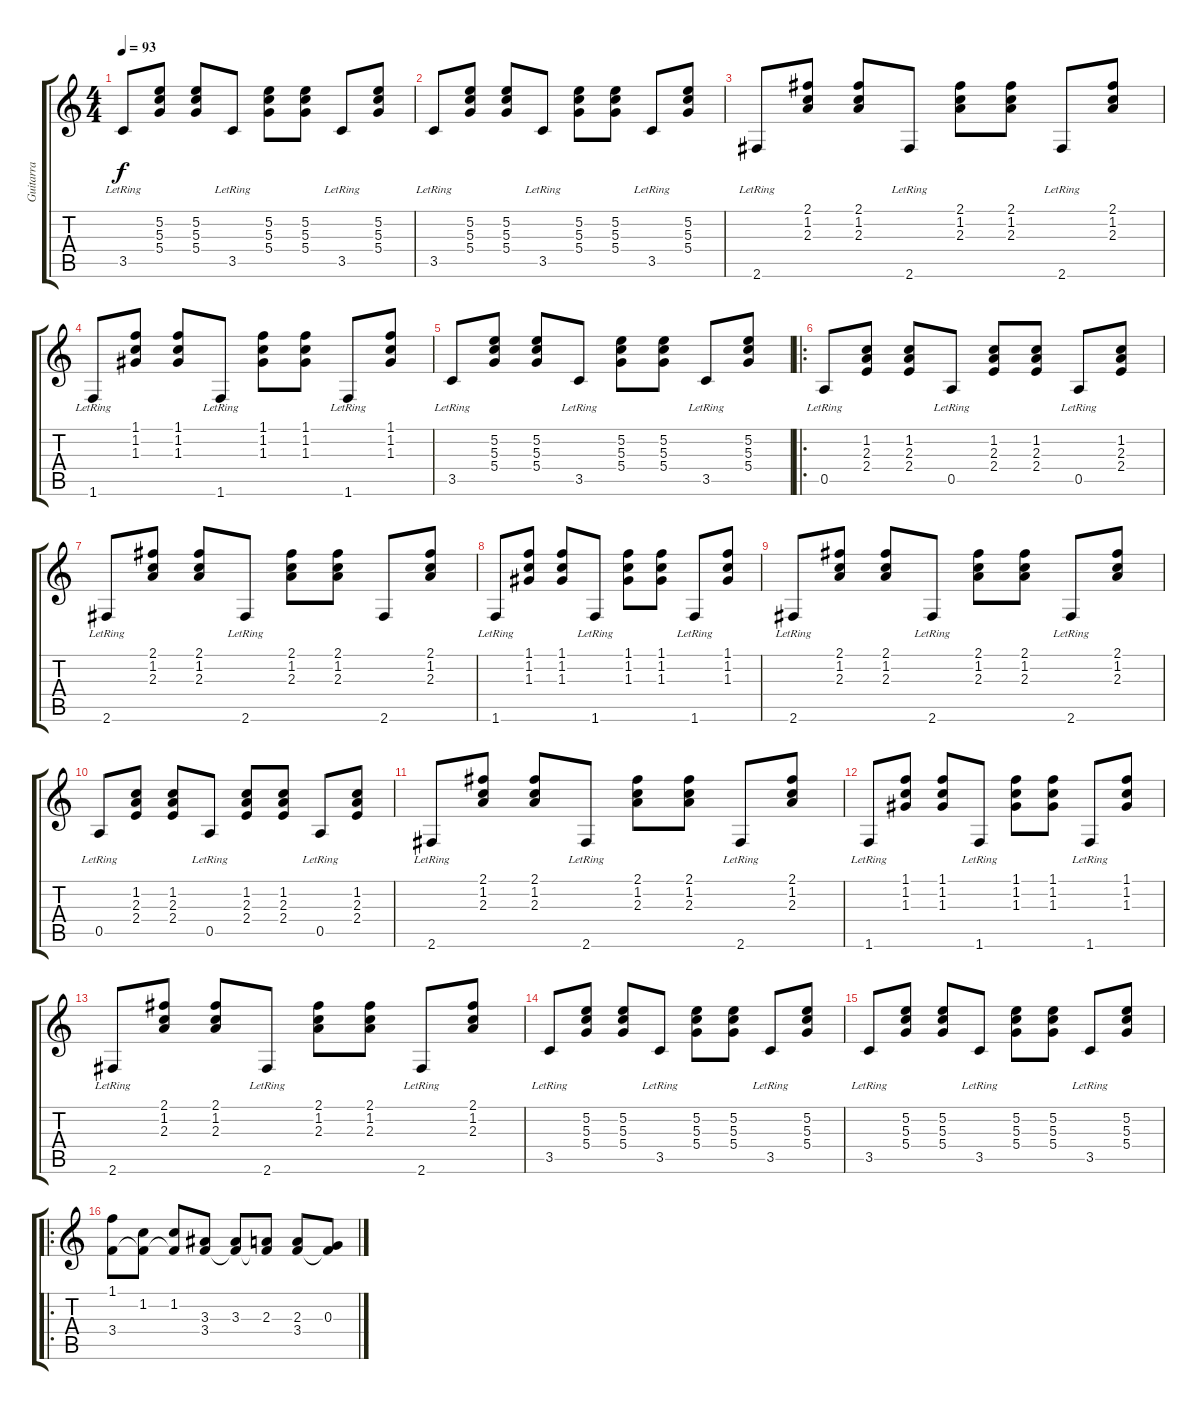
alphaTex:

\track ("Guitarra" "Guitarra") {solo instrument acousticguitarnylon}
\staff {score tabs}
\tuning (E4 B3 G3 D3 A2 E2) {hide}
\ts (4 4)
\tempo 93
\clef g2
\ks c
3.5{lr}.8{dy f} (5.2 5.3 5.4).8 (5.2 5.3 5.4).8 3.5{lr}.8 (5.2 5.3 5.4).8 (5.2 5.3 5.4).8 3.5{lr}.8 (5.2 5.3 5.4).8 |
3.5{lr}.8 (5.2 5.3 5.4).8 (5.2 5.3 5.4).8 3.5{lr}.8 (5.2 5.3 5.4).8 (5.2 5.3 5.4).8 3.5{lr}.8 (5.2 5.3 5.4).8 |
2.6{lr}.8 (2.1 1.2 2.3).8 (2.1 1.2 2.3).8 2.6{lr}.8 (2.1 1.2 2.3).8 (2.1 1.2 2.3).8 2.6{lr}.8 (2.1 1.2 2.3).8 |
1.6{lr}.8 (1.1 1.2 1.3).8 (1.1 1.2 1.3).8 1.6{lr}.8 (1.1 1.2 1.3).8 (1.1 1.2 1.3).8 1.6{lr}.8 (1.1 1.2 1.3).8 |
3.5{lr}.8 (5.2 5.3 5.4).8 (5.2 5.3 5.4).8 3.5{lr}.8 (5.2 5.3 5.4).8 (5.2 5.3 5.4).8 3.5{lr}.8 (5.2 5.3 5.4).8 |
\ro
0.5{lr}.8 (1.2 2.3 2.4).8 (1.2 2.3 2.4).8 0.5{lr}.8 (1.2 2.3 2.4).8 (1.2 2.3 2.4).8 0.5{lr}.8 (1.2 2.3 2.4).8 |
2.6{lr}.8 (2.1 1.2 2.3).8 (2.1 1.2 2.3).8 2.6{lr}.8 (2.1 1.2 2.3).8 (2.1 1.2 2.3).8 2.6.8 (2.1 1.2 2.3).8 |
1.6{lr}.8 (1.1 1.2 1.3).8 (1.1 1.2 1.3).8 1.6{lr}.8 (1.1 1.2 1.3).8 (1.1 1.2 1.3).8 1.6{lr}.8 (1.1 1.2 1.3).8 |
2.6{lr}.8 (2.1 1.2 2.3).8 (2.1 1.2 2.3).8 2.6{lr}.8 (2.1 1.2 2.3).8 (2.1 1.2 2.3).8 2.6{lr}.8 (2.1 1.2 2.3).8 |
0.5{lr}.8 (1.2 2.3 2.4).8 (1.2 2.3 2.4).8 0.5{lr}.8 (1.2 2.3 2.4).8 (1.2 2.3 2.4).8 0.5{lr}.8 (1.2 2.3 2.4).8 |
2.6{lr}.8 (2.1 1.2 2.3).8 (2.1 1.2 2.3).8 2.6{lr}.8 (2.1 1.2 2.3).8 (2.1 1.2 2.3).8 2.6{lr}.8 (2.1 1.2 2.3).8 |
1.6{lr}.8 (1.1 1.2 1.3).8 (1.1 1.2 1.3).8 1.6{lr}.8 (1.1 1.2 1.3).8 (1.1 1.2 1.3).8 1.6{lr}.8 (1.1 1.2 1.3).8 |
2.6{lr}.8 (2.1 1.2 2.3).8 (2.1 1.2 2.3).8 2.6{lr}.8 (2.1 1.2 2.3).8 (2.1 1.2 2.3).8 2.6{lr}.8 (2.1 1.2 2.3).8 |
3.5{lr}.8 (5.2 5.3 5.4).8 (5.2 5.3 5.4).8 3.5{lr}.8 (5.2 5.3 5.4).8 (5.2 5.3 5.4).8 3.5{lr}.8 (5.2 5.3 5.4).8 |
3.5{lr}.8 (5.2 5.3 5.4).8 (5.2 5.3 5.4).8 3.5{lr}.8 (5.2 5.3 5.4).8 (5.2 5.3 5.4).8 3.5{lr}.8 (5.2 5.3 5.4).8 |
\ro
(1.1 3.4).8 (1.2 3.4{t}).8 (1.2 3.4{t}).8 (3.3 3.4).8 (3.3 3.4{t}).8 (2.3 3.4{t}).8 (2.3 3.4).8 (0.3 3.4{t}).8
